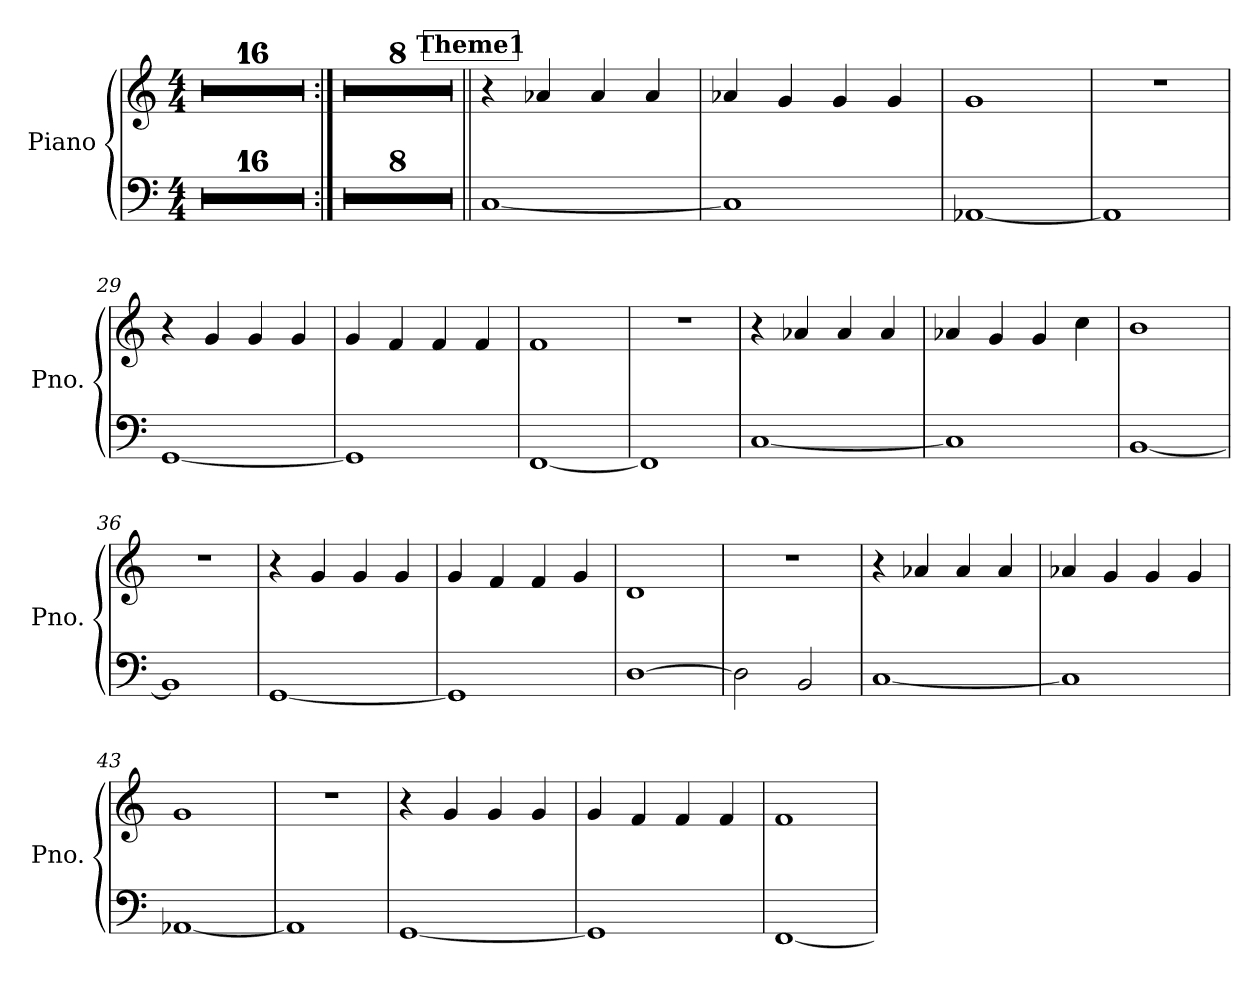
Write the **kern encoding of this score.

**kern	**kern
*part1	*part1
*staff2	*staff1
*I"Piano	*
*I'Pno.	*
*clefF4	*clefG2
*k[]	*k[]
*M4/4	*M4/4
=1!|:	=1!|:
1r	1r
=2	=2
1r	1r
=3	=3
1r	1r
=4	=4
1r	1r
=5	=5
1r	1r
=6	=6
1r	1r
=7	=7
1r	1r
=8	=8
1r	1r
=9	=9
1r	1r
=10	=10
1r	1r
=11	=11
1r	1r
=12	=12
1r	1r
=13	=13
1r	1r
=14	=14
1r	1r
=15	=15
1r	1r
=16	=16
1r	1r
=17:|!	=17:|!
1r	1r
=18	=18
1r	1r
=19	=19
1r	1r
=20	=20
1r	1r
=21	=21
1r	1r
=22	=22
1r	1r
=23	=23
1r	1r
=24	=24
1r	1r
!!LO:REH:place=s1:a:B:fs=14:t=Theme1
=25||	=25||
[1C	4r
.	4a-X/
.	4a-/
.	4a-/
=26	=26
1C]	4a-X/
.	4g/
.	4g/
.	4g/
=27	=27
[1AA-X	1g
=28	=28
1AA-]	1r
=29	=29
[1GG	4r
.	4g/
.	4g/
.	4g/
=30	=30
1GG]	4g/
.	4f/
.	4f/
.	4f/
=31	=31
[1FF	1f
=32	=32
1FF]	1r
=33	=33
[1C	4r
.	4a-X/
.	4a-/
.	4a-/
=34	=34
1C]	4a-X/
.	4g/
.	4g/
.	4cc\
=35	=35
[1BB	1b
=36	=36
1BB]	1r
=37	=37
[1GG	4r
.	4g/
.	4g/
.	4g/
=38	=38
1GG]	4g/
.	4f/
.	4f/
.	4g/
=39	=39
[1D	1d
=40	=40
2D\]	1r
2BB/	.
=41	=41
[1C	4r
.	4a-X/
.	4a-/
.	4a-/
=42	=42
1C]	4a-X/
.	4g/
.	4g/
.	4g/
=43	=43
[1AA-X	1g
=44	=44
1AA-]	1r
=45	=45
[1GG	4r
.	4g/
.	4g/
.	4g/
=46	=46
1GG]	4g/
.	4f/
.	4f/
.	4f/
=47	=47
[1FF	1f
=	=
*-	*-
